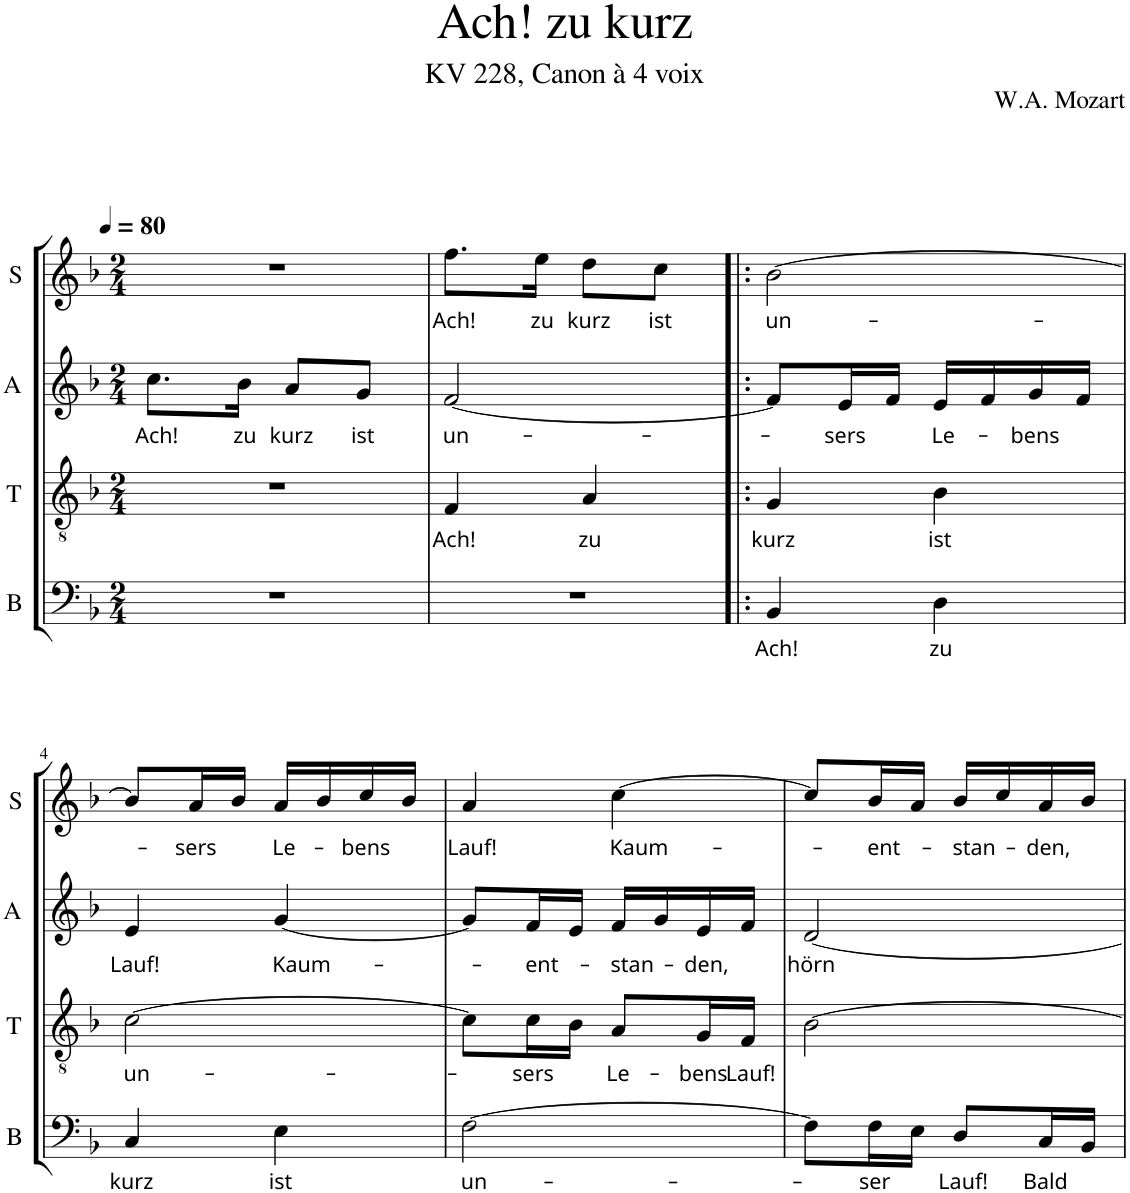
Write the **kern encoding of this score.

**kern	**text	**kern	**text	**kern	**text	**kern	**text
*part4	*part4	*part3	*part3	*part2	*part2	*part1	*part1
*staff4	*staff4	*staff3	*staff3	*staff2	*staff2	*staff1	*staff1
*I"B	*	*I"T	*	*I"A	*	*I"S	*
*I'B	*	*I'T	*	*I'A	*	*I'S	*
*clefF4	*	*clefGv2	*	*clefG2	*	*clefG2	*
*k[b-]	*	*k[b-]	*	*k[b-]	*	*k[b-]	*
*F:	*	*F:	*	*F:	*	*F:	*
*M2/4	*	*M2/4	*	*M2/4	*	*M2/4	*
*MM80	*	*MM80	*	*MM80	*	*MM80	*
=1	=1	=1	=1	=1	=1	=1	=1
!	!	!	!	!	!LO:LY:b	!	!
2r	.	2r	.	8.cc\L	Ach!	2r	.
!	!	!	!	!	!LO:LY:b	!	!
.	.	.	.	16b-\Jk	zu	.	.
!	!	!	!	!	!LO:LY:b	!	!
.	.	.	.	8a/L	kurz	.	.
!	!	!	!	!	!LO:LY:b	!	!
.	.	.	.	8g/J	ist	.	.
=2	=2	=2	=2	=2	=2	=2	=2
!	!	!	!LO:LY:b	!	!LO:LY:b	!	!LO:LY:b
2r	.	4F/	Ach!	[2f/	un-	8.ff\L	Ach!
!	!	!	!	!	!	!	!LO:LY:b
.	.	.	.	.	.	16ee\Jk	zu
!	!	!	!LO:LY:b	!	!	!	!LO:LY:b
.	.	4A/	zu	.	.	8dd\L	kurz
!	!	!	!	!	!	!	!LO:LY:b
.	.	.	.	.	.	8cc\J	ist
=3!|:	=3!|:	=3!|:	=3!|:	=3!|:	=3!|:	=3!|:	=3!|:
!	!LO:LY:b	!	!LO:LY:b	!	!	!	!LO:LY:b
4BB-/	Ach!	4G/	kurz	8f/L]	.	[2b-\	un-
!	!	!	!	!	!LO:LY:b	!	!
.	.	.	.	16e/L	-sers	.	.
.	.	.	.	16f/JJ	.	.	.
!	!LO:LY:b	!	!LO:LY:b	!	!LO:LY:b	!	!
4D\	zu	4B-\	ist	16e/LL	Le-	.	.
.	.	.	.	16f/	.	.	.
!	!	!	!	!	!LO:LY:b	!	!
.	.	.	.	16g/	-bens	.	.
.	.	.	.	16f/JJ	.	.	.
!!LO:LB:g=z
=4	=4	=4	=4	=4	=4	=4	=4
!	!LO:LY:b	!	!LO:LY:b	!	!LO:LY:b	!	!
4C/	kurz	[2c\	un-	4e/	Lauf!	8b-/L]	.
!	!	!	!	!	!	!	!LO:LY:b
.	.	.	.	.	.	16a/L	-sers
.	.	.	.	.	.	16b-/JJ	.
!	!LO:LY:b	!	!	!	!LO:LY:b	!	!LO:LY:b
4E\	ist	.	.	[4g/	Kaum-	16a/LL	Le-
.	.	.	.	.	.	16b-/	.
!	!	!	!	!	!	!	!LO:LY:b
.	.	.	.	.	.	16cc/	-bens
.	.	.	.	.	.	16b-/JJ	.
=5	=5	=5	=5	=5	=5	=5	=5
!	!LO:LY:b	!	!	!	!	!	!LO:LY:b
[2F\	un-	8c\L]	.	8g/L]	.	4a/	Lauf!
!	!	!	!LO:LY:b	!	!LO:LY:b	!	!
.	.	16c\L	-sers	16f/L	-ent-	.	.
.	.	16B-\JJ	.	16e/JJ	.	.	.
!	!	!	!LO:LY:b	!	!LO:LY:b	!	!LO:LY:b
.	.	8A/L	Le-	16f/LL	-stan-	[4cc\	Kaum-
.	.	.	.	16g/	.	.	.
!	!	!	!LO:LY:b	!	!LO:LY:b	!	!
.	.	16G/L	-bens	16e/	-den,	.	.
!	!	!	!LO:LY:b	!	!	!	!
.	.	16F/JJ	Lauf!	16f/JJ	.	.	.
=6	=6	=6	=6	=6	=6	=6	=6
!	!	!	!	!	!LO:LY:b	!	!
8F\L]	.	[2B-\	.	[2d/	hörn	8cc/L]	.
!	!LO:LY:b	!	!	!	!	!	!LO:LY:b
16F\L	-ser	.	.	.	.	16b-/L	-ent-
16E\JJ	.	.	.	.	.	16a/JJ	.
!	!LO:LY:b	!	!	!	!	!	!LO:LY:b
8D/L	Lauf!	.	.	.	.	16b-/LL	-stan-
.	.	.	.	.	.	16cc/	.
!	!LO:LY:b	!	!	!	!	!	!LO:LY:b
16C/L	Bald	.	.	.	.	16a/	-den,
16BB-/JJ	.	.	.	.	.	16b-/JJ	.
=	=	=	=	=	=	=	=
*-	*-	*-	*-	*-	*-	*-	*-
